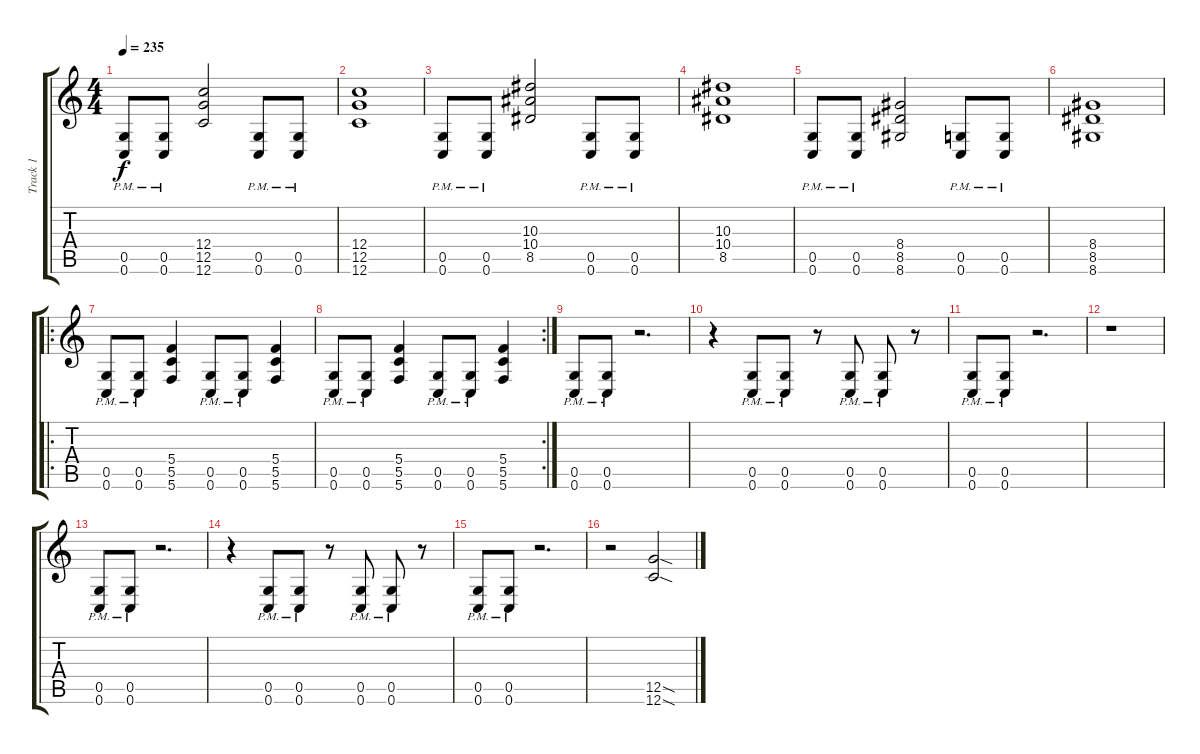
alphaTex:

\track ("Track 1" "Track 1") {instrument overdrivenguitar}
\staff {score tabs}
\tuning (D4 A3 F3 C3 G2 C2) {hide}
\ts (4 4)
\tempo 235
\clef g2
\ks c
(0.5 0.6{pm}).8{dy f} (0.5{pm} 0.6).8 (12.4 12.5 12.6).2 (0.5{pm} 0.6{pm}).8 (0.5{pm} 0.6{pm}).8 |
(12.4 12.5 12.6).1 |
(0.5{pm} 0.6{pm}).8 (0.5{pm} 0.6{pm}).8 (10.3 10.4 8.5).2 (0.5{pm} 0.6{pm}).8 (0.5{pm} 0.6{pm}).8 |
(10.3 10.4 8.5).1 |
(0.5{pm} 0.6{pm}).8 (0.5{pm} 0.6{pm}).8 (8.4 8.5 8.6).2 (0.5{pm} 0.6{pm}).8 (0.5{pm} 0.6{pm}).8 |
(8.4 8.5 8.6).1 |
\ro
(0.5{pm} 0.6{pm}).8 (0.5{pm} 0.6{pm}).8 (5.4 5.5 5.6).4 (0.5{pm} 0.6{pm}).8 (0.5{pm} 0.6{pm}).8 (5.4 5.5 5.6).4 |
\rc 2
(0.5{pm} 0.6{pm}).8 (0.5{pm} 0.6{pm}).8 (5.4 5.5 5.6).4 (0.5{pm} 0.6{pm}).8 (0.5{pm} 0.6{pm}).8 (5.4 5.5 5.6).4 |
(0.5{pm} 0.6{pm}).8 (0.5{pm} 0.6{pm}).8 r.2{d} |
r.4 (0.5{pm} 0.6{pm}).8 (0.5{pm} 0.6{pm}).8 r.8 (0.5{pm} 0.6{pm}).8 (0.5{pm} 0.6{pm}).8 r.8 |
(0.5{pm} 0.6{pm}).8 (0.5{pm} 0.6{pm}).8 r.2{d} |
r.1 |
(0.5{pm} 0.6{pm}).8 (0.5{pm} 0.6{pm}).8 r.2{d} |
r.4 (0.5{pm} 0.6{pm}).8 (0.5{pm} 0.6{pm}).8 r.8 (0.5{pm} 0.6{pm}).8 (0.5{pm} 0.6{pm}).8 r.8 |
(0.5{pm} 0.6{pm}).8 (0.5{pm} 0.6{pm}).8 r.2{d} |
r.2 (12.5{sod} 12.6{sod}).2
